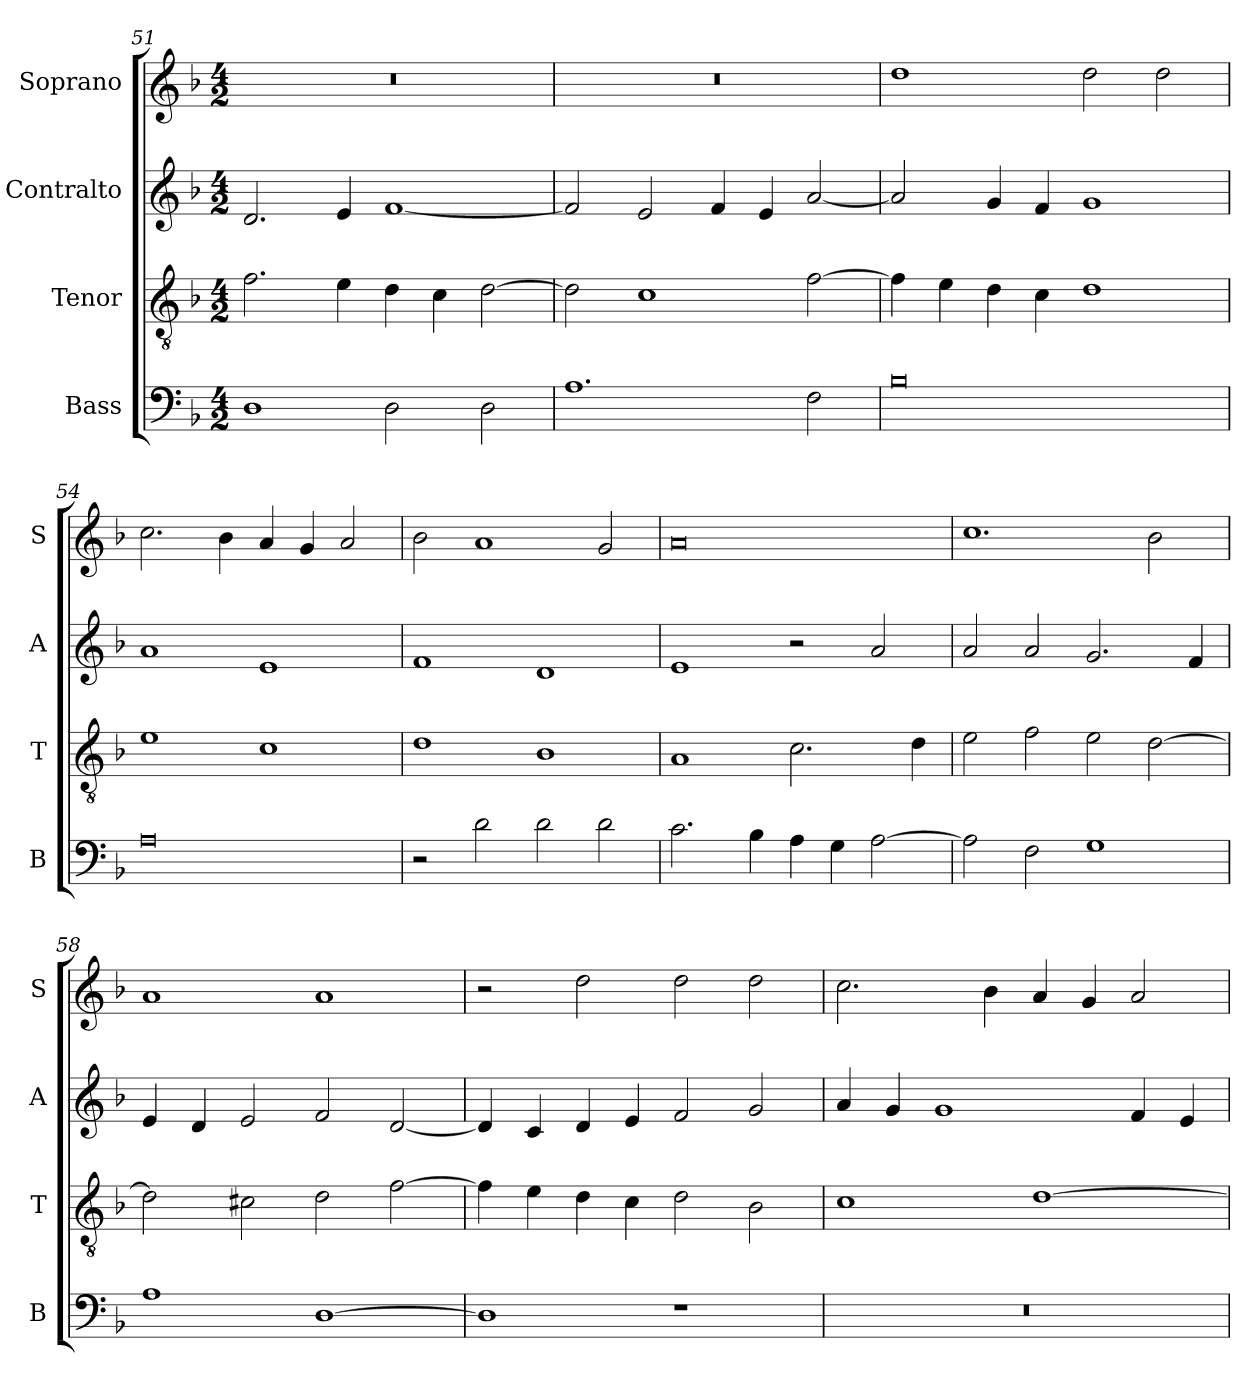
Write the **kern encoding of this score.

**kern	**kern	**kern	**kern
*part4	*part3	*part2	*part1
*staff4	*staff3	*staff2	*staff1
*I"Bass	*I"Tenor	*I"Contralto	*I"Soprano
*I'B	*I'T	*I'A	*I'S
*clefF4	*clefGv2	*clefG2	*clefG2
*k[b-]	*k[b-]	*k[b-]	*k[b-]
*G:dor	*G:dor	*G:dor	*G:dor
*M4/2	*M4/2	*M4/2	*M4/2
=51	=51	=51	=51
1D	2.f	2.d	0r
.	4e	4e	.
2D	4d	[1f	.
.	4c	.	.
2D	[2d	.	.
=52	=52	=52	=52
1.A	2d]	2f]	0r
.	1c	2e	.
.	.	4f	.
.	.	4e	.
2F	[2f	[2a	.
=53	=53	=53	=53
0B-	4f]	2a]	1dd
.	4e	.	.
.	4d	4g	.
.	4c	4f	.
.	1d	1g	2dd
.	.	.	2dd
=54	=54	=54	=54
0A	1e	1a	2.cc
.	.	.	4b-
.	1c	1e	4a
.	.	.	4g
.	.	.	2a
=55	=55	=55	=55
2r	1d	1f	2b-
2d	.	.	1a
2d	1B-	1d	.
2d	.	.	2g
=56	=56	=56	=56
2.c	1A	1e	0a
4B-	.	.	.
4A	2.c	2r	.
4G	.	.	.
[2A	.	2a	.
.	4d	.	.
=57	=57	=57	=57
2A]	2e	2a	1.cc
2F	2f	2a	.
1G	2e	2.g	.
.	[2d	.	2b-
.	.	4f	.
=58	=58	=58	=58
1A	2d]	4e	1a
.	.	4d	.
.	2c#X	2e	.
[1D	2d	2f	1a
.	[2f	[2d	.
=59	=59	=59	=59
1D]	4f]	4d]	2r
.	4e	4c	.
.	4d	4d	2dd
.	4c	4e	.
1r	2d	2f	2dd
.	2B-	2g	2dd
=60	=60	=60	=60
0r	1c	4a	2.cc
.	.	4g	.
.	.	1g	.
.	.	.	4b-
.	[1d	.	4a
.	.	.	4g
.	.	4f	2a
.	.	4e	.
=	=	=	=
*-	*-	*-	*-
